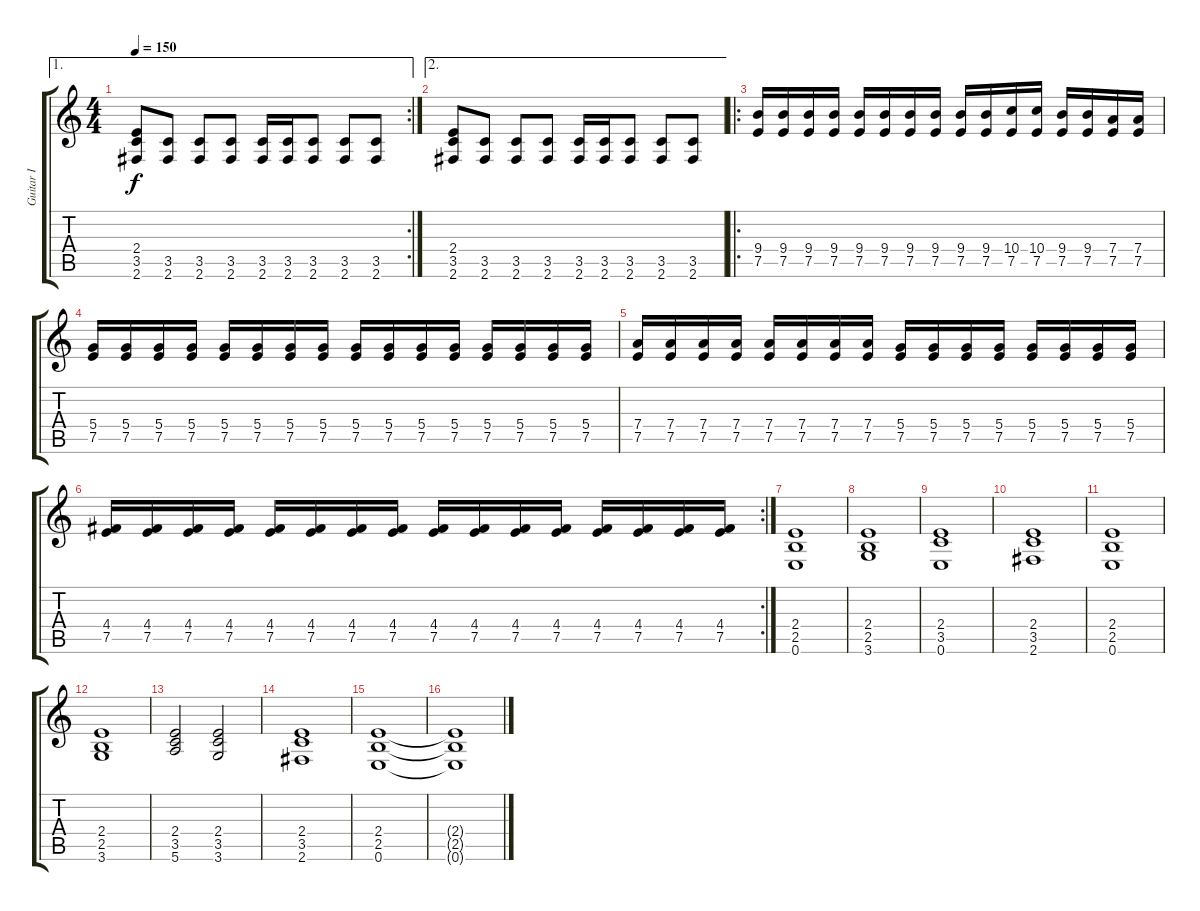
\track ("Guitar I" "Guitar I") {instrument distortionguitar}
\staff {score tabs}
\tuning (E4 B3 G3 D3 A2 E2) {hide}
\ae 1
\rc 2
\ts (4 4)
\tempo 150
\clef g2
\ks c
(2.4 3.5 2.6).8{dy f} (3.5 2.6).8 (3.5 2.6).8 (3.5 2.6).8 (3.5 2.6).16 (3.5 2.6).16 (3.5 2.6).8 (3.5 2.6).8 (3.5 2.6).8 |
\ae 2
(2.4 3.5 2.6).8 (3.5 2.6).8 (3.5 2.6).8 (3.5 2.6).8 (3.5 2.6).16 (3.5 2.6).16 (3.5 2.6).8 (3.5 2.6).8 (3.5 2.6).8 |
\ro
(9.4 7.5).16 (9.4 7.5).16 (9.4 7.5).16 (9.4 7.5).16 (9.4 7.5).16 (9.4 7.5).16 (9.4 7.5).16 (9.4 7.5).16 (9.4 7.5).16 (9.4 7.5).16 (10.4 7.5).16 (10.4 7.5).16 (9.4 7.5).16 (9.4 7.5).16 (7.4 7.5).16 (7.4 7.5).16 |
(5.4 7.5).16 (5.4 7.5).16 (5.4 7.5).16 (5.4 7.5).16 (5.4 7.5).16 (5.4 7.5).16 (5.4 7.5).16 (5.4 7.5).16 (5.4 7.5).16 (5.4 7.5).16 (5.4 7.5).16 (5.4 7.5).16 (5.4 7.5).16 (5.4 7.5).16 (5.4 7.5).16 (5.4 7.5).16 |
(7.4 7.5).16 (7.4 7.5).16 (7.4 7.5).16 (7.4 7.5).16 (7.4 7.5).16 (7.4 7.5).16 (7.4 7.5).16 (7.4 7.5).16 (5.4 7.5).16 (5.4 7.5).16 (5.4 7.5).16 (5.4 7.5).16 (5.4 7.5).16 (5.4 7.5).16 (5.4 7.5).16 (5.4 7.5).16 |
\rc 2
(4.4 7.5).16 (4.4 7.5).16 (4.4 7.5).16 (4.4 7.5).16 (4.4 7.5).16 (4.4 7.5).16 (4.4 7.5).16 (4.4 7.5).16 (4.4 7.5).16 (4.4 7.5).16 (4.4 7.5).16 (4.4 7.5).16 (4.4 7.5).16 (4.4 7.5).16 (4.4 7.5).16 (4.4 7.5).16 |
(2.4 2.5 0.6).1 |
(2.4 2.5 3.6).1 |
(2.4 3.5 0.6).1 |
(2.4 3.5 2.6).1 |
(2.4 2.5 0.6).1 |
(2.4 2.5 3.6).1 |
(2.4 3.5 5.6).2 (2.4 3.5 3.6).2 |
(2.4 3.5 2.6).1 |
(2.4 2.5 0.6).1 |
(2.4{t} 2.5{t} 0.6{t}).1
